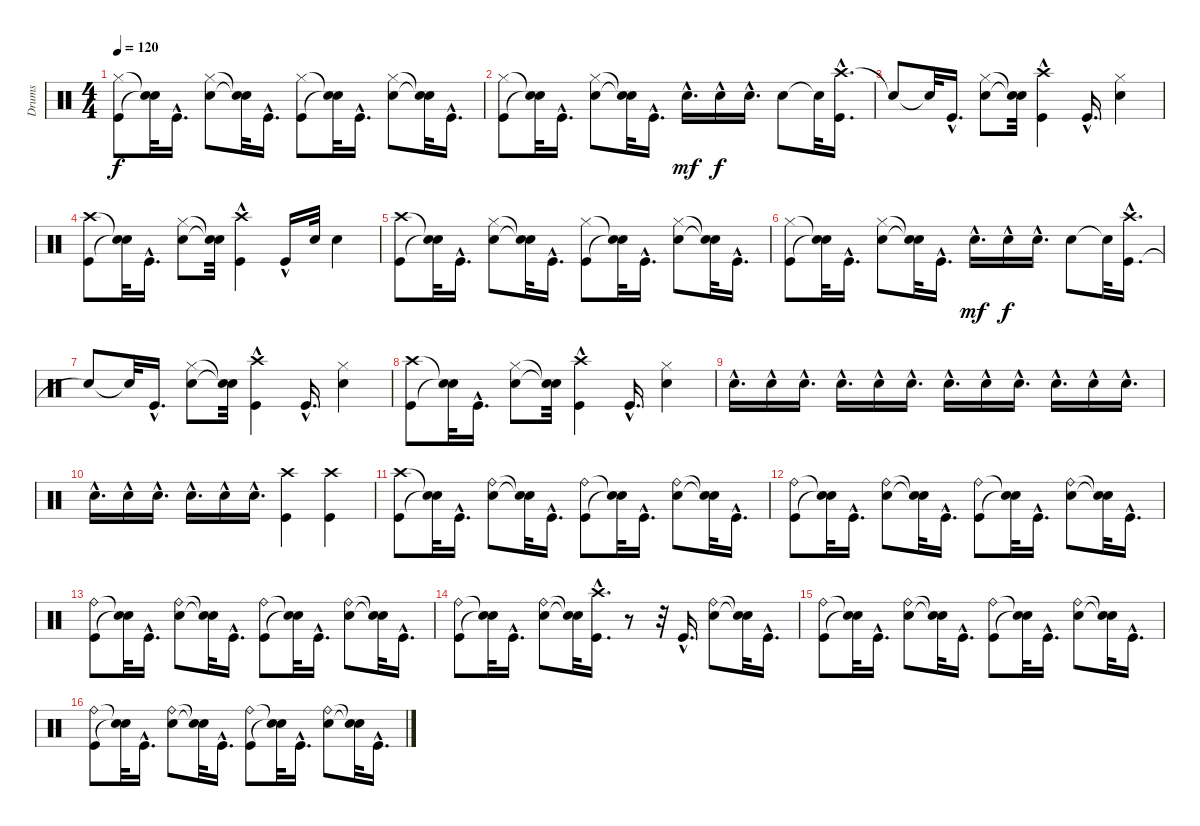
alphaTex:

\track ("Drums" "Drums") {instrument percussion}
\staff {score}
\articulation defaults
\ts (4 4)
\tempo 120
\clef neutral
\ks c
("Hi-Hat (closed)" "Kick (hit)").8{dy f} ("Snare (hit)"{t} "Snare (hit)"{t}).32 "Kick (hit)"{hac}.16{d} ("Hi-Hat (closed)" "Snare (hit) 2").8 ("Snare (hit)"{t} "Snare (hit)"{t}).32 "Kick (hit)"{hac}.16{d} ("Hi-Hat (closed)" "Kick (hit)").8 ("Snare (hit)"{t} "Snare (hit)"{t}).32 "Kick (hit)"{hac}.16{d} ("Hi-Hat (closed)" "Snare (hit) 2").8 ("Snare (hit)"{t} "Snare (hit)"{t}).32 "Kick (hit)"{hac}.16{d} |
("Kick (hit)" "Hi-Hat (closed)").8 ("Snare (hit)"{t} "Snare (hit)"{t}).32 "Kick (hit)"{hac}.16{d} ("Snare (hit) 2" "Hi-Hat (closed)").8 ("Snare (hit)"{t} "Snare (hit)"{t}).32 "Kick (hit)"{hac}.16{d} "Snare (hit) 2"{hac}.16{d dy mf} "Snare (hit) 2"{hac}.16{dy f} "Snare (hit) 2"{hac}.16{d} "Snare (hit) 2".8 "Snare (hit)"{t}.32 ("Crash high (hit)"{hac} "Kick (hit)"{hac}).16{d} |
"Snare (hit)"{t}.8 "Snare (hit)"{t}.32 "Kick (hit)"{hac}.16{d} ("Snare (hit) 2" "Hi-Hat (closed)").8 ("Snare (hit)"{t} "Snare (hit)"{t}).32 ("Kick (hit)"{hac} "Crash high (hit)").4 "Kick (hit)"{hac}.16{d} ("Snare (hit) 2" "Hi-Hat (closed)").4 |
("Kick (hit)" "Crash high (hit)").8 ("Snare (hit)"{t} "Snare (hit)"{t}).32 "Kick (hit)"{hac}.16{d} ("Hi-Hat (closed)" "Snare (hit) 2").8 ("Snare (hit)"{t} "Snare (hit)"{t}).32 ("Kick (hit)"{hac} "Crash high (hit)").4 "Kick (hit)"{hac}.16 "Snare (hit) 2".32 "Snare (hit) 2".4 |
("Crash high (hit)" "Kick (hit)").8 ("Snare (hit)"{t} "Snare (hit)"{t}).32 "Kick (hit)"{hac}.16{d} ("Snare (hit) 2" "Hi-Hat (closed)").8 ("Snare (hit)"{t} "Snare (hit)"{t}).32 "Kick (hit)"{hac}.16{d} ("Hi-Hat (closed)" "Kick (hit)").8 ("Snare (hit)"{t} "Snare (hit)"{t}).32 "Kick (hit)"{hac}.16{d} ("Hi-Hat (closed)" "Snare (hit) 2").8 ("Snare (hit)"{t} "Snare (hit)"{t}).32 "Kick (hit)"{hac}.16{d} |
("Kick (hit)" "Hi-Hat (closed)").8 ("Snare (hit)"{t} "Snare (hit)"{t}).32 "Kick (hit)"{hac}.16{d} ("Snare (hit) 2" "Hi-Hat (closed)").8 ("Snare (hit)"{t} "Snare (hit)"{t}).32 "Kick (hit)"{hac}.16{d} "Snare (hit) 2"{hac}.16{d dy mf} "Snare (hit) 2"{hac}.16{dy f} "Snare (hit) 2"{hac}.16{d} "Snare (hit) 2".8 "Snare (hit)"{t}.32 ("Kick (hit)"{hac} "Crash high (hit)"{hac}).16{d} |
"Snare (hit)"{t}.8 "Snare (hit)"{t}.32 "Kick (hit)"{hac}.16{d} ("Hi-Hat (closed)" "Snare (hit) 2").8 ("Snare (hit)"{t} "Snare (hit)"{t}).32 ("Kick (hit)"{hac} "Crash high (hit)").4 "Kick (hit)"{hac}.16{d} ("Snare (hit) 2" "Hi-Hat (closed)").4 |
("Kick (hit)" "Crash high (hit)").8 ("Snare (hit)"{t} "Snare (hit)"{t}).32 "Kick (hit)"{hac}.16{d} ("Hi-Hat (closed)" "Snare (hit) 2").8 ("Snare (hit)"{t} "Snare (hit)"{t}).32 ("Crash high (hit)" "Kick (hit)"{hac}).4 "Kick (hit)"{hac}.16{d} ("Snare (hit) 2" "Hi-Hat (closed)").4 |
"Snare (hit) 2"{hac}.16{d} "Snare (hit) 2"{hac}.16 "Snare (hit) 2"{hac}.16{d} "Snare (hit) 2"{hac}.16{d} "Snare (hit) 2"{hac}.16 "Snare (hit) 2"{hac}.16{d} "Snare (hit) 2"{hac}.16{d} "Snare (hit) 2"{hac}.16 "Snare (hit) 2"{hac}.16{d} "Snare (hit) 2"{hac}.16{d} "Snare (hit) 2"{hac}.16 "Snare (hit) 2"{hac}.16{d} |
"Snare (hit) 2"{hac}.16{d} "Snare (hit) 2"{hac}.16 "Snare (hit) 2"{hac}.16{d} "Snare (hit) 2"{hac}.16{d} "Snare (hit) 2"{hac}.16 "Snare (hit) 2"{hac}.16{d} ("Crash high (hit)" "Kick (hit)").4 ("Kick (hit)" "Crash high (hit)").4 |
("Kick (hit)" "Crash high (hit)").8 ("Snare (hit)"{t} "Snare (hit)"{t}).32 "Kick (hit)"{hac}.16{d} ("Snare (hit) 2" "Ride (bell)").8 ("Snare (hit)"{t} "Snare (hit)"{t}).32 "Kick (hit)"{hac}.16{d} ("Ride (bell)" "Kick (hit)").8 ("Snare (hit)"{t} "Snare (hit)"{t}).32 "Kick (hit)"{hac}.16{d} ("Ride (bell)" "Snare (hit) 2").8 ("Snare (hit)"{t} "Snare (hit)"{t}).32 "Kick (hit)"{hac}.16{d} |
("Kick (hit)" "Ride (bell)").8 ("Snare (hit)"{t} "Snare (hit)"{t}).32 "Kick (hit)"{hac}.16{d} ("Ride (bell)" "Snare (hit) 2").8 ("Snare (hit)"{t} "Snare (hit)"{t}).32 "Kick (hit)"{hac}.16{d} ("Ride (bell)" "Kick (hit)").8 ("Snare (hit)"{t} "Snare (hit)"{t}).32 "Kick (hit)"{hac}.16{d} ("Ride (bell)" "Snare (hit) 2").8 ("Snare (hit)"{t} "Snare (hit)"{t}).32 "Kick (hit)"{hac}.16{d} |
("Ride (bell)" "Kick (hit)").8 ("Snare (hit)"{t} "Snare (hit)"{t}).32 "Kick (hit)"{hac}.16{d} ("Snare (hit) 2" "Ride (bell)").8 ("Snare (hit)"{t} "Snare (hit)"{t}).32 "Kick (hit)"{hac}.16{d} ("Ride (bell)" "Kick (hit)").8 ("Snare (hit)"{t} "Snare (hit)"{t}).32 "Kick (hit)"{hac}.16{d} ("Ride (bell)" "Snare (hit) 2").8 ("Snare (hit)"{t} "Snare (hit)"{t}).32 "Kick (hit)"{hac}.16{d} |
("Kick (hit)" "Ride (bell)").8 ("Snare (hit)"{t} "Snare (hit)"{t}).32 "Kick (hit)"{hac}.16{d} ("Snare (hit) 2" "Ride (bell)").8 ("Snare (hit)"{t} "Snare (hit)"{t}).32 ("Crash high (hit)"{hac} "Kick (hit)"{hac}).16{d} r.8 r.32 "Kick (hit)"{hac}.16{d} ("Snare (hit) 2" "Ride (bell)").8 ("Snare (hit)"{t} "Snare (hit)"{t}).32 "Kick (hit)"{hac}.16{d} |
("Ride (bell)" "Kick (hit)").8 ("Snare (hit)"{t} "Snare (hit)"{t}).32 "Kick (hit)"{hac}.16{d} ("Ride (bell)" "Snare (hit) 2").8 ("Snare (hit)"{t} "Snare (hit)"{t}).32 "Kick (hit)"{hac}.16{d} ("Kick (hit)" "Ride (bell)").8 ("Snare (hit)"{t} "Snare (hit)"{t}).32 "Kick (hit)"{hac}.16{d} ("Snare (hit) 2" "Ride (bell)").8 ("Snare (hit)"{t} "Snare (hit)"{t}).32 "Kick (hit)"{hac}.16{d} |
("Ride (bell)" "Kick (hit)").8 ("Snare (hit)"{t} "Snare (hit)"{t}).32 "Kick (hit)"{hac}.16{d} ("Ride (bell)" "Snare (hit) 2").8 ("Snare (hit)"{t} "Snare (hit)"{t}).32 "Kick (hit)"{hac}.16{d} ("Ride (bell)" "Kick (hit)").8 ("Snare (hit)"{t} "Snare (hit)"{t}).32 "Kick (hit)"{hac}.16{d} ("Snare (hit) 2" "Ride (bell)").8 ("Snare (hit)"{t} "Snare (hit)"{t}).32 "Kick (hit)"{hac}.16{d}
